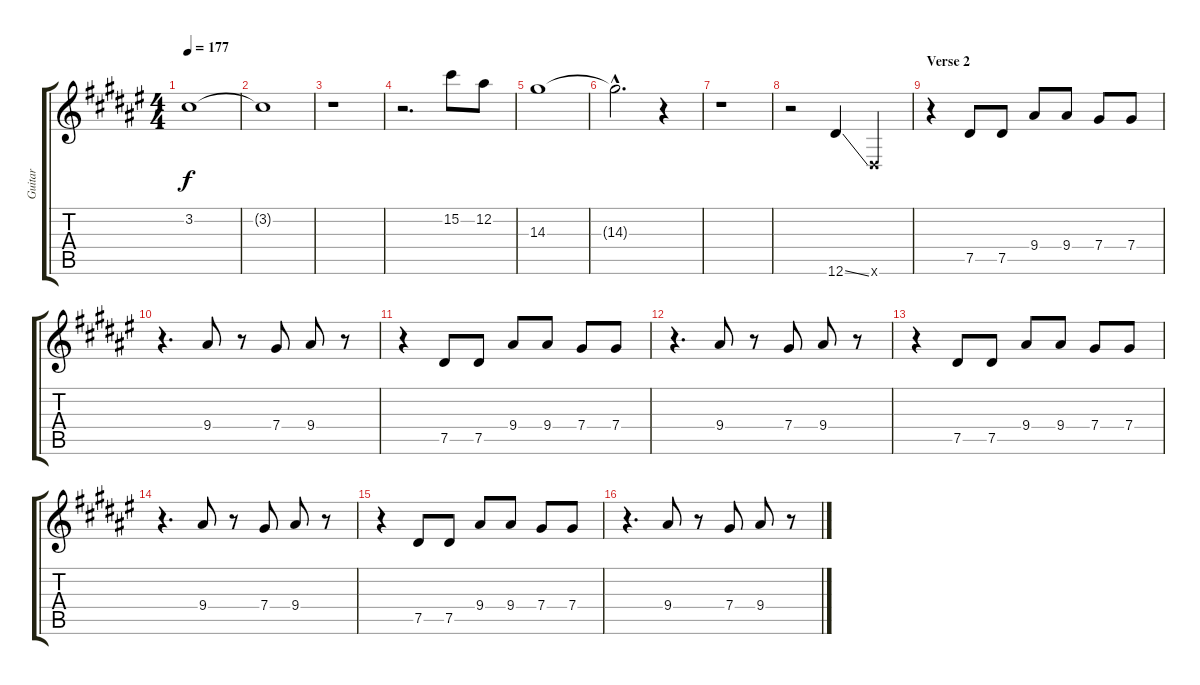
\track ("Guitar" "Guitar") {instrument overdrivenguitar}
\staff {score tabs}
\tuning (Eb4 Bb3 Gb3 Db3 Ab2 Eb2) {hide}
\ts (4 4)
\tempo 177
\clef g2
\ks d#minor
3.2.1{dy f} |
3.2{t}.1 |
r.1 |
r.2{d} 15.2.8 12.2.8 |
14.3.1 |
14.3{hac t}.2{d} r.4 |
r.1 |
r.2 12.6{ss}.4 0.6{x}.4 |
\section ("" "Verse 2")
r.4{instrument electricguitarmuted} 7.5.8 7.5.8 9.4.8 9.4.8 7.4.8 7.4.8 |
r.4{d} 9.4.8 r.8 7.4.8 9.4.8 r.8 |
r.4 7.5.8 7.5.8 9.4.8 9.4.8 7.4.8 7.4.8 |
r.4{d} 9.4.8 r.8 7.4.8 9.4.8 r.8 |
r.4 7.5.8 7.5.8 9.4.8 9.4.8 7.4.8 7.4.8 |
r.4{d} 9.4.8 r.8 7.4.8 9.4.8 r.8 |
r.4 7.5.8 7.5.8 9.4.8 9.4.8 7.4.8 7.4.8 |
r.4{d} 9.4.8 r.8 7.4.8 9.4.8 r.8
